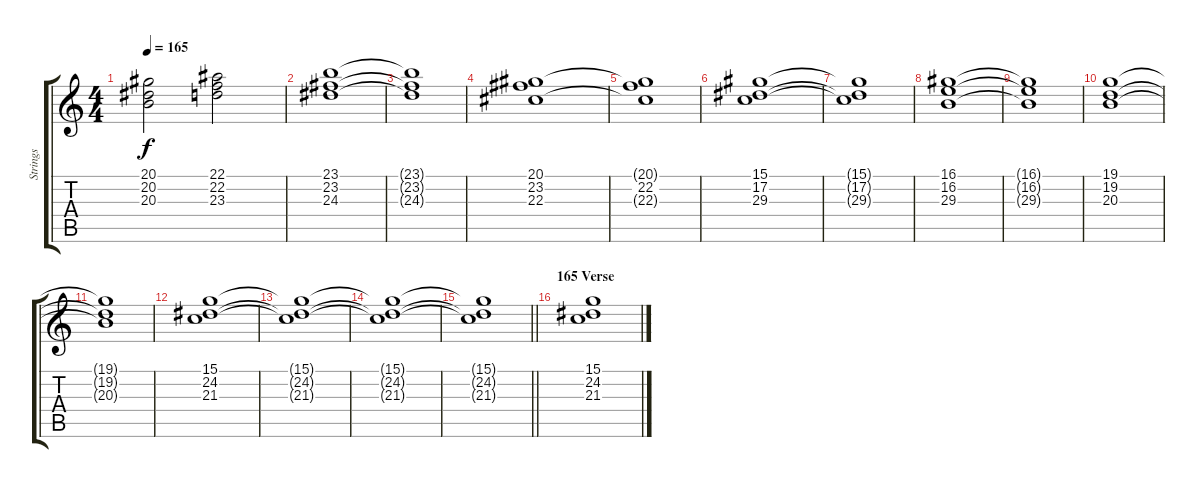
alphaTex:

\track ("Strings" "Strings") {instrument stringensemble1}
\staff {score tabs}
\tuning (C4 G3 Eb3 Bb2 F2 C2) {hide}
\ts (4 4)
\tempo 165
\clef g2
\ks c
(20.1 20.2 20.3).2{dy f} (22.1 22.2 23.3).2 |
(23.1 23.2 24.3).1 |
(23.1{t} 23.2{t} 24.3{t}).1 |
(20.1 23.2 22.3).1 |
(20.1{t} 22.2 22.3{t}).1 |
(15.1 17.2 29.3).1 |
(15.1{t} 17.2{t} 29.3{t}).1 |
(16.1 16.2 29.3).1 |
(16.1{t} 16.2{t} 29.3{t}).1 |
(19.1 19.2 20.3).1 |
(19.1{t} 19.2{t} 20.3{t}).1 |
(15.1 24.2 21.3).1 |
(15.1{t} 24.2{t} 21.3{t}).1 |
(15.1{t} 24.2{t} 21.3{t}).1 |
\barLineRight lightlight
(15.1{t} 24.2{t} 21.3{t}).1 |
\section ("" "165 Verse")
(15.1 24.2 21.3).1
